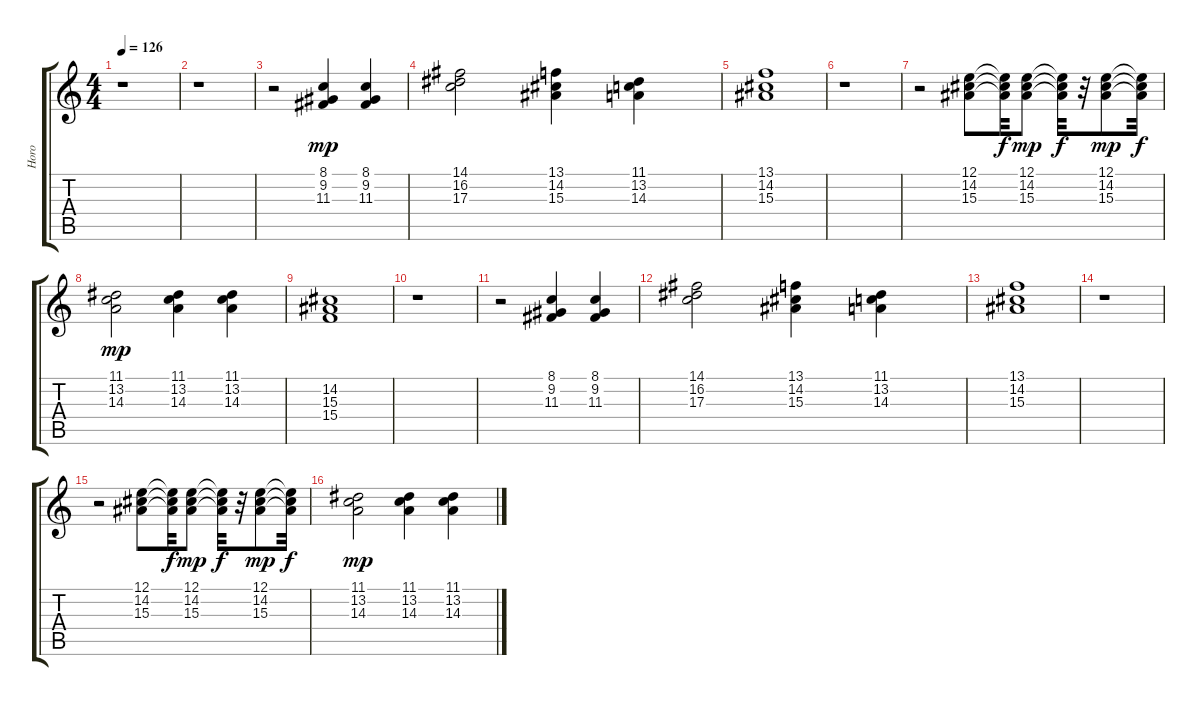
\track ("Horo" "Horo") {instrument oboe}
\staff {score tabs}
\tuning (E4 B3 G3 D3 A2 E2) {hide}
\ts (4 4)
\tempo 126
\clef g2
\ks c
r.1{dy mp} |
r.1 |
r.2 (8.1 9.2 11.3).4 (8.1 9.2 11.3).4 |
(14.1 16.2 17.3).2 (13.1 14.2 15.3).4 (11.1 13.2 14.3).4 |
(13.1 14.2 15.3).1 |
r.1 |
r.2 (12.1 14.2 15.3).8 (12.1{t} 14.2{t} 15.3{t}).32{dy f} (12.1 14.2 15.3).8{dy mp} (12.1{t} 14.2{t} 15.3{t}).32{dy f} r.32 (12.1 14.2 15.3).8{dy mp} (12.1{t} 14.2{t} 15.3{t}).32{dy f} |
(11.1 13.2 14.3).2{dy mp} (11.1 13.2 14.3).4 (11.1 13.2 14.3).4 |
(14.2 15.3 15.4).1 |
r.1 |
r.2 (8.1 9.2 11.3).4 (8.1 9.2 11.3).4 |
(14.1 16.2 17.3).2 (13.1 14.2 15.3).4 (11.1 13.2 14.3).4 |
(13.1 14.2 15.3).1 |
r.1 |
r.2 (12.1 14.2 15.3).8 (12.1{t} 14.2{t} 15.3{t}).32{dy f} (12.1 14.2 15.3).8{dy mp} (12.1{t} 14.2{t} 15.3{t}).32{dy f} r.32 (12.1 14.2 15.3).8{dy mp} (12.1{t} 14.2{t} 15.3{t}).32{dy f} |
(11.1 13.2 14.3).2{dy mp} (11.1 13.2 14.3).4 (11.1 13.2 14.3).4
